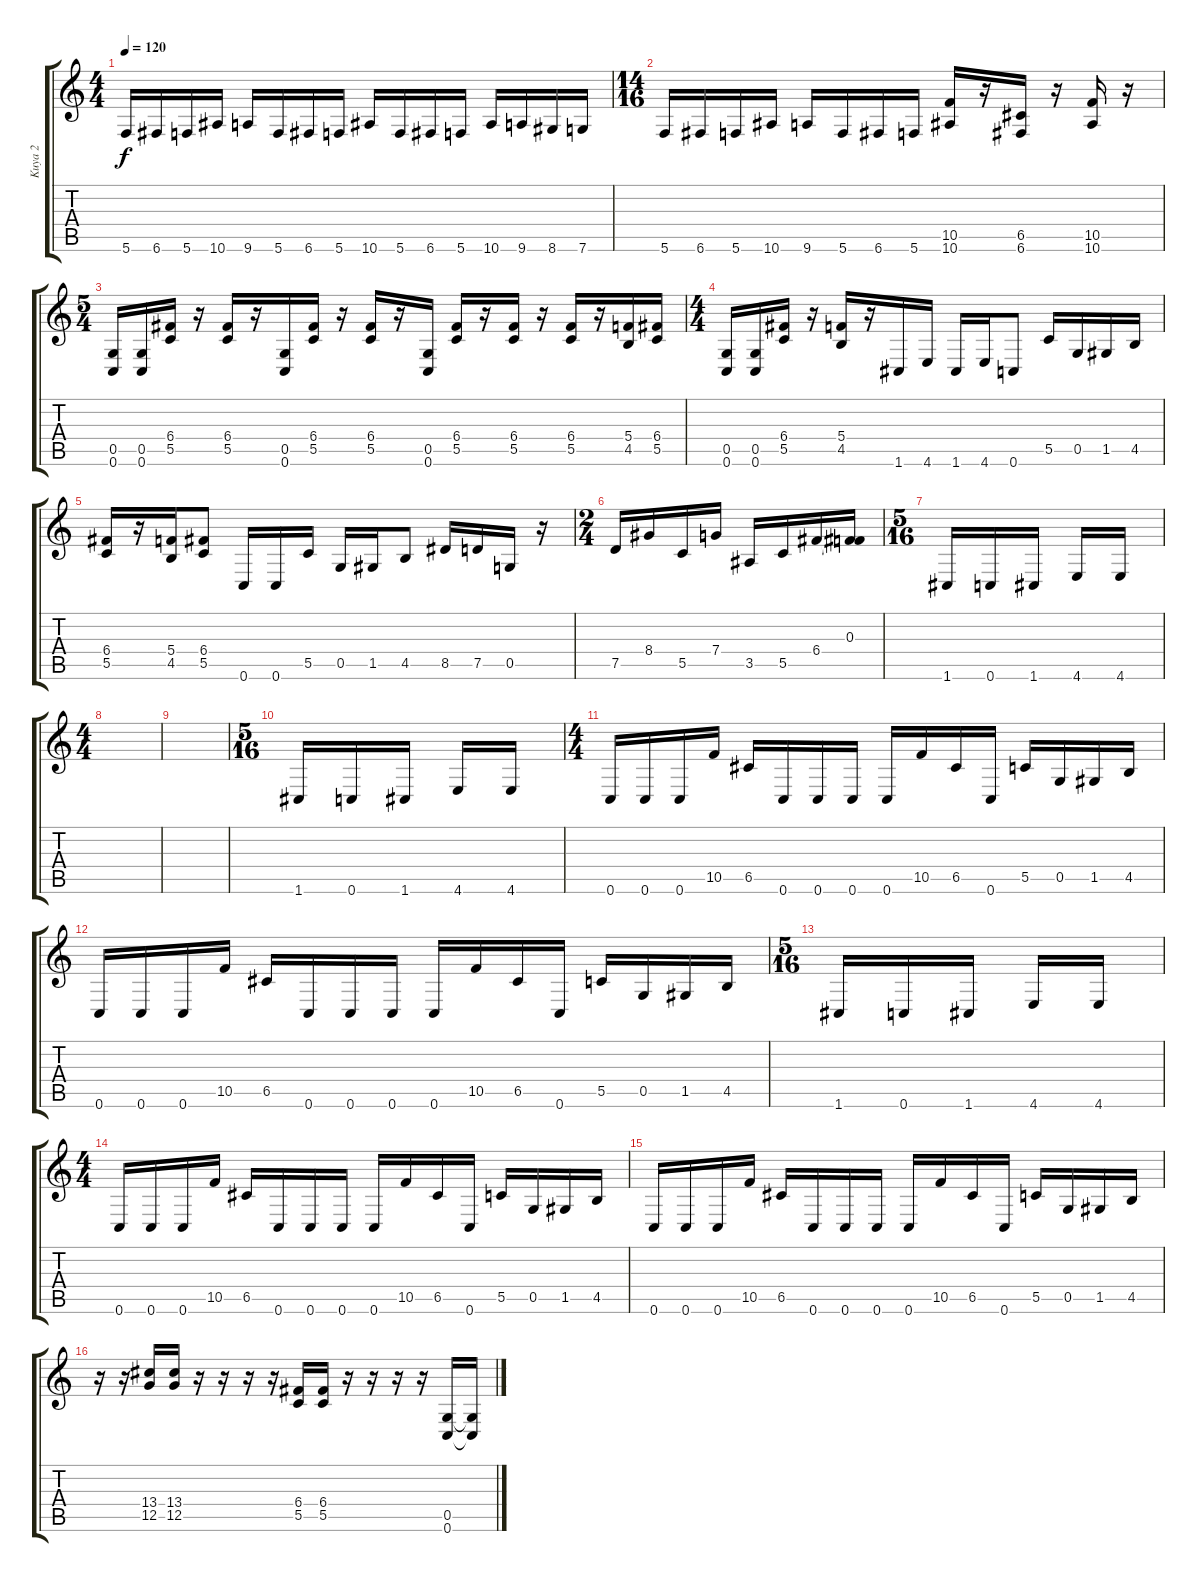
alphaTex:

\track ("Kuya 2" "Kuya 2") {instrument overdrivenguitar}
\staff {score tabs}
\tuning (D4 A3 F3 C3 G2 C2) {hide}
\ts (4 4)
\tempo 120
\clef g2
\ks c
5.6.16{dy f} 6.6.16 5.6.16 10.6.16 9.6.16 5.6.16 6.6.16 5.6.16 10.6.16 5.6.16 6.6.16 5.6.16 10.6.16 9.6.16 8.6.16 7.6.16 |
\ts (14 16)
5.6.16 6.6.16 5.6.16 10.6.16 9.6.16 5.6.16 6.6.16 5.6.16 (10.5 10.6).16 r.16 (6.5 6.6).16 r.16 (10.5 10.6).16 r.16 |
\ts (5 4)
(0.5 0.6).16 (0.5 0.6).16 (6.4 5.5).16 r.16 (6.4 5.5).16 r.16 (0.5 0.6).16 (6.4 5.5).16 r.16 (6.4 5.5).16 r.16 (0.5 0.6).16 (6.4 5.5).16 r.16 (6.4 5.5).16 r.16 (6.4 5.5).16 r.16 (5.4 4.5).16 (6.4 5.5).16 |
\ts (4 4)
(0.5 0.6).16 (0.5 0.6).16 (6.4 5.5).16 r.16 (5.4 4.5).16 r.16 1.6.16 4.6.16 1.6.16 4.6.16 0.6.8 5.5.16 0.5.16 1.5.16 4.5.16 |
(6.4 5.5).16 r.16 (5.4 4.5).16 (6.4 5.5).8 0.6.16 0.6.16 5.5.16 0.5.16 1.5.16 4.5.8 8.5.16 7.5.16 0.5.16 r.16 |
\ts (2 4)
7.5.16 8.4.16 5.5.16 7.4.16 3.5.16 5.5.16 6.4.16 (0.3 6.4{t}).16 |
\ts (5 16)
1.6.16 0.6.16 1.6.16 4.6.16 4.6.16 |
\ts (4 4)
|
|
\ts (5 16)
1.6.16 0.6.16 1.6.16 4.6.16 4.6.16 |
\ts (4 4)
0.6.16 0.6.16 0.6.16 10.5.16 6.5.16 0.6.16 0.6.16 0.6.16 0.6.16 10.5.16 6.5.16 0.6.16 5.5.16 0.5.16 1.5.16 4.5.16 |
0.6.16 0.6.16 0.6.16 10.5.16 6.5.16 0.6.16 0.6.16 0.6.16 0.6.16 10.5.16 6.5.16 0.6.16 5.5.16 0.5.16 1.5.16 4.5.16 |
\ts (5 16)
1.6.16 0.6.16 1.6.16 4.6.16 4.6.16 |
\ts (4 4)
0.6.16 0.6.16 0.6.16 10.5.16 6.5.16 0.6.16 0.6.16 0.6.16 0.6.16 10.5.16 6.5.16 0.6.16 5.5.16 0.5.16 1.5.16 4.5.16 |
0.6.16 0.6.16 0.6.16 10.5.16 6.5.16 0.6.16 0.6.16 0.6.16 0.6.16 10.5.16 6.5.16 0.6.16 5.5.16 0.5.16 1.5.16 4.5.16 |
r.16 r.16 (13.4 12.5).16 (13.4 12.5).16 r.16 r.16 r.16 r.16 (6.4 5.5).16 (6.4 5.5).16 r.16 r.16 r.16 r.16 (0.5 0.6).16 (0.5{t} 0.6{t}).16
